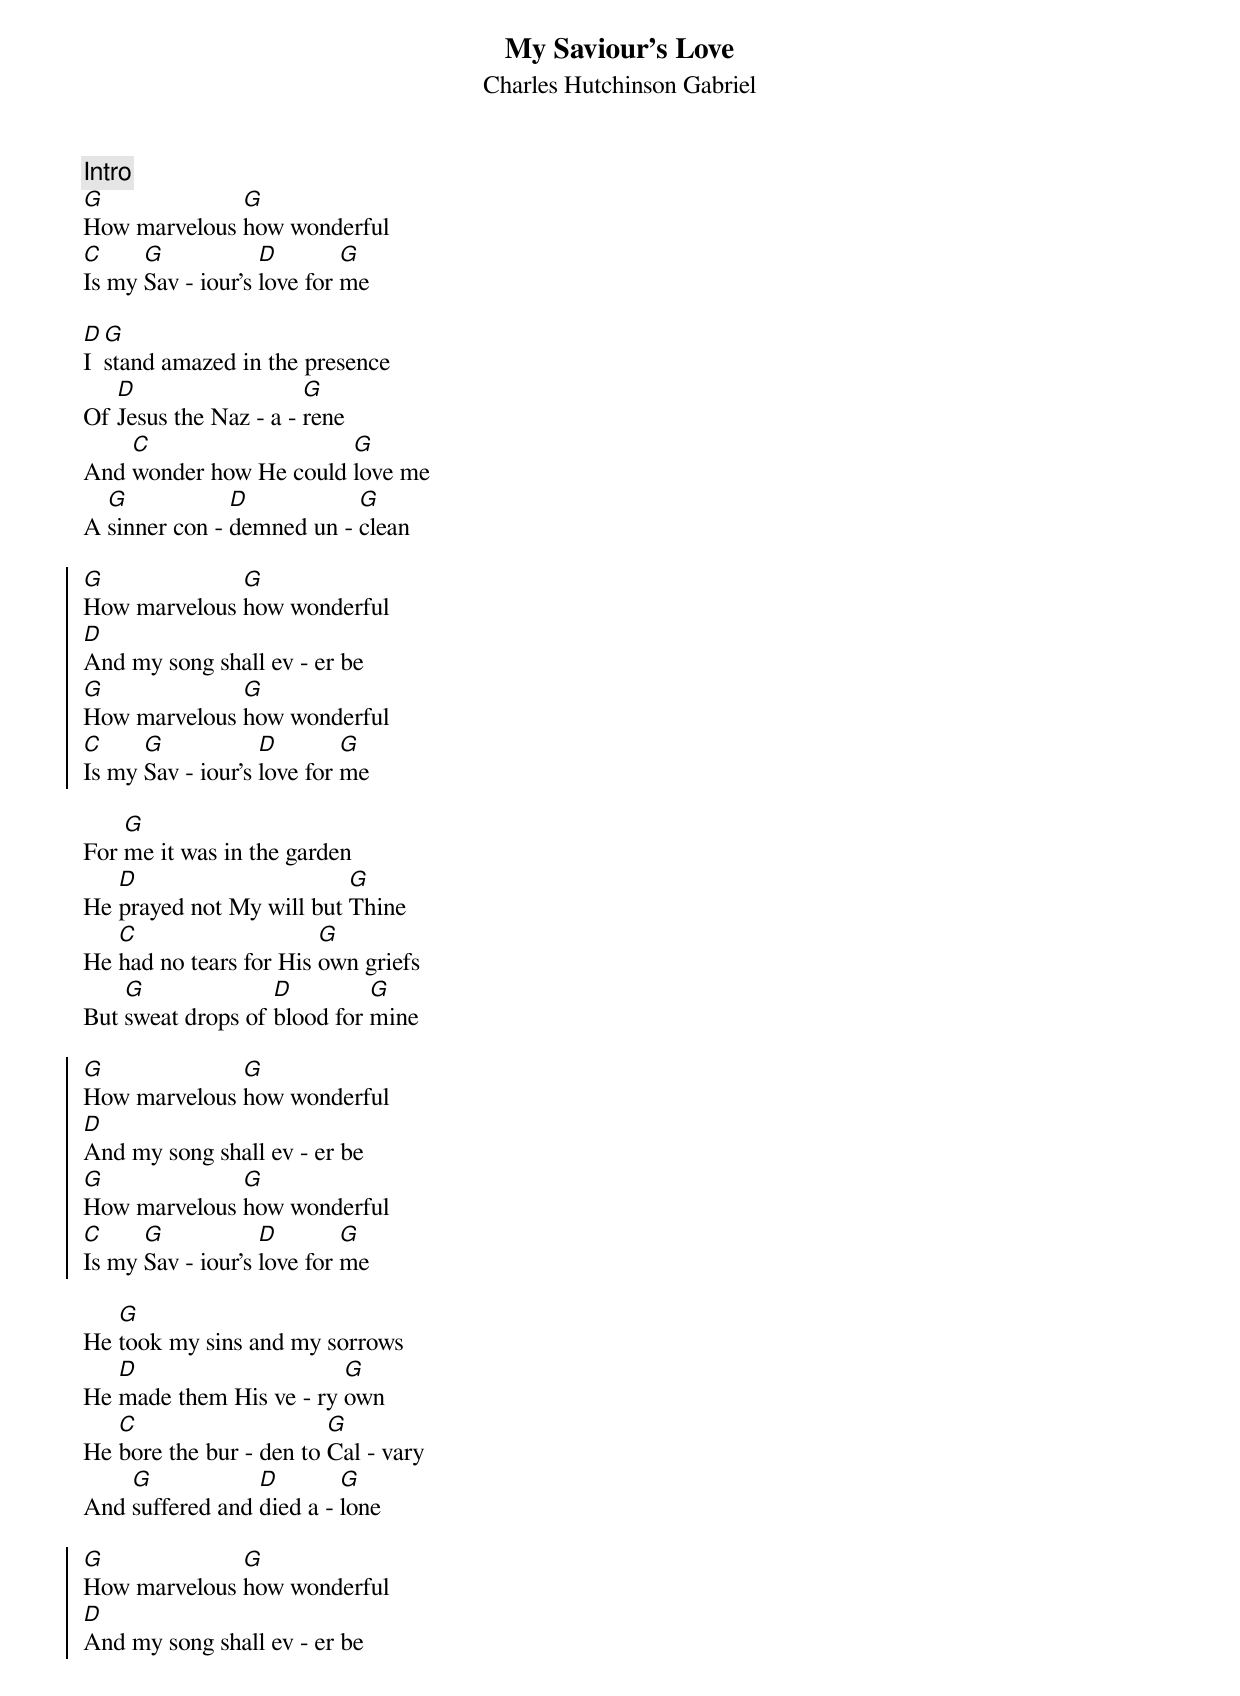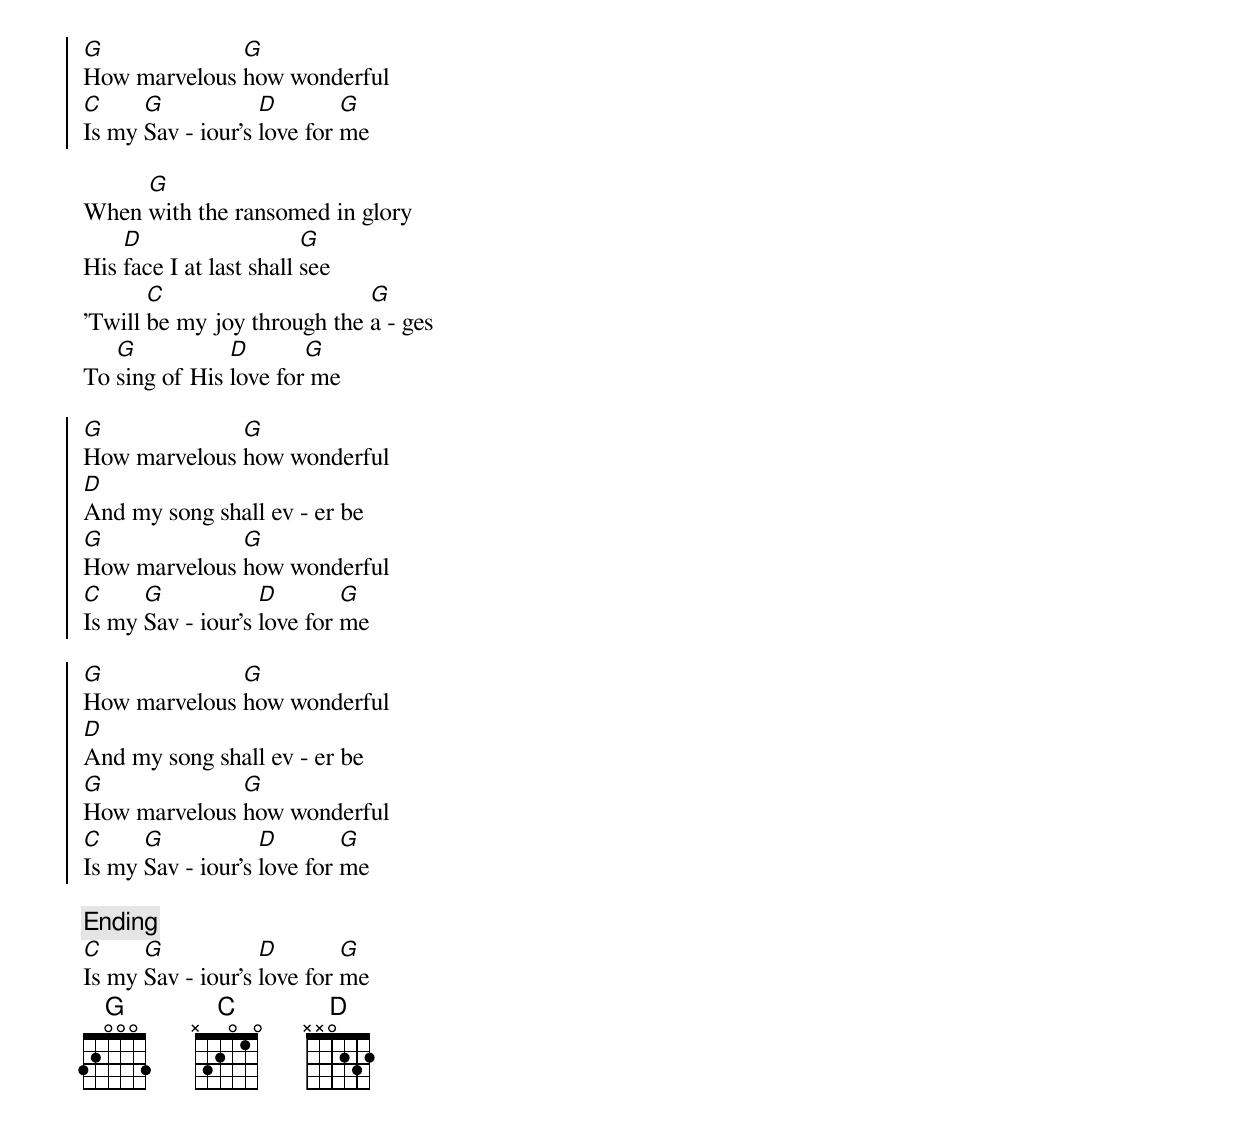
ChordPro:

{title:My Saviour's Love}
{subtitle:Charles Hutchinson Gabriel}
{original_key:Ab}
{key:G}
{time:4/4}
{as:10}

{c:Intro}
[G]How marvelous [G]how wonderful
[C]Is my [G]Sav - iour's [D]love for [G]me

[D]I [G]stand amazed in the presence
Of [D]Jesus the Naz - a - [G]rene
And [C]wonder how He could [G]love me
A [G]sinner con - [D]demned un - [G]clean

{soc}
[G]How marvelous [G]how wonderful
[D]And my song shall ev - er be
[G]How marvelous [G]how wonderful
[C]Is my [G]Sav - iour's [D]love for [G]me
{eoc}

For [G]me it was in the garden
He [D]prayed not My will but [G]Thine
He [C]had no tears for His [G]own griefs
But [G]sweat drops of [D]blood for [G]mine

{soc}
[G]How marvelous [G]how wonderful
[D]And my song shall ev - er be
[G]How marvelous [G]how wonderful
[C]Is my [G]Sav - iour's [D]love for [G]me
{eoc}

He [G]took my sins and my sorrows
He [D]made them His ve - ry [G]own
He [C]bore the bur - den to [G]Cal - vary
And [G]suffered and [D]died a - [G]lone

{soc}
[G]How marvelous [G]how wonderful
[D]And my song shall ev - er be
[G]How marvelous [G]how wonderful
[C]Is my [G]Sav - iour's [D]love for [G]me
{eoc}

When [G]with the ransomed in glory
His [D]face I at last shall [G]see
'Twill [C]be my joy through the [G]a - ges
To [G]sing of His [D]love for[G] me

{soc}
[G]How marvelous [G]how wonderful
[D]And my song shall ev - er be
[G]How marvelous [G]how wonderful
[C]Is my [G]Sav - iour's [D]love for [G]me

[G]How marvelous [G]how wonderful
[D]And my song shall ev - er be
[G]How marvelous [G]how wonderful
[C]Is my [G]Sav - iour's [D]love for [G]me
{eoc}

{c:Ending}
[C]Is my [G]Sav - iour's [D]love for [G]me
